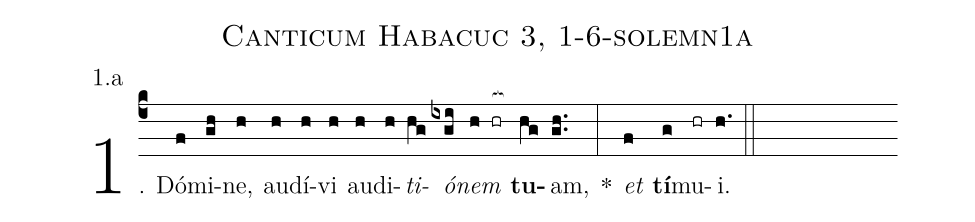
name: Canticum Habacuc 3, 1-6-solemn1a;
annotation: 1.a;
%%
(c4)1. Dó(f)mi(gh)ne,(h) au(h)dí(h)vi(h) au(h)di(h)<i>ti</i>(hg)<i>ó</i>(ixgi)<i>nem</i>(h hr[ocb:1{]) <b>tu</b>(hg[ocb:0}])am,(gh..) *(:) <i>et</i>(f) <b>tí</b>(g)mu(hr)i.(h.) (::)
